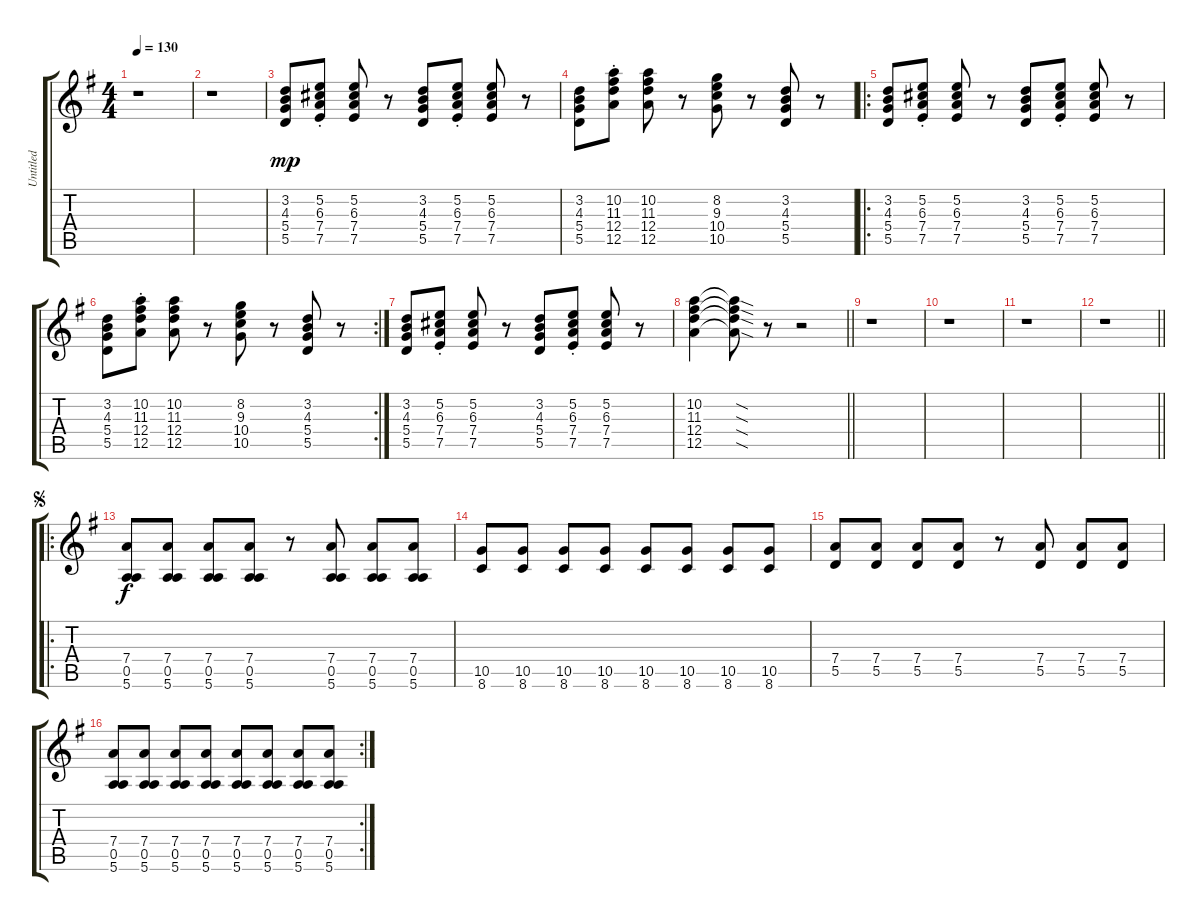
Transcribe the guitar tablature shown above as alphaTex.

\track ("Untitled" "Untitled") {instrument distortionguitar}
\staff {score tabs}
\tuning (E4 B3 G3 D3 A2 E2) {hide}
\ts (4 4)
\tempo 130
\clef g2
\ks g
r.1{dy f} |
r.1 |
(3.2 4.3 5.4 5.5).8{dy mp} (5.2{st} 6.3{st} 7.4{st} 7.5{st}).8 (5.2 6.3 7.4 7.5).8 r.8 (3.2 4.3 5.4 5.5).8 (5.2{st} 6.3{st} 7.4{st} 7.5{st}).8 (5.2 6.3 7.4 7.5).8 r.8 |
(3.2 4.3 5.4 5.5).8 (10.2{st} 11.3{st} 12.4{st} 12.5{st}).8 (10.2 11.3 12.4 12.5).8 r.8 (8.2 9.3 10.4 10.5).8 r.8 (3.2 4.3 5.4 5.5).8 r.8 |
\ro
(3.2 4.3 5.4 5.5).8 (5.2{st} 6.3{st} 7.4{st} 7.5{st}).8 (5.2 6.3 7.4 7.5).8 r.8 (3.2 4.3 5.4 5.5).8 (5.2{st} 6.3{st} 7.4{st} 7.5{st}).8 (5.2 6.3 7.4 7.5).8 r.8 |
\rc 2
(3.2 4.3 5.4 5.5).8 (10.2{st} 11.3{st} 12.4{st} 12.5{st}).8 (10.2 11.3 12.4 12.5).8 r.8 (8.2 9.3 10.4 10.5).8 r.8 (3.2 4.3 5.4 5.5).8 r.8 |
(3.2 4.3 5.4 5.5).8 (5.2{st} 6.3{st} 7.4{st} 7.5{st}).8 (5.2 6.3 7.4 7.5).8 r.8 (3.2 4.3 5.4 5.5).8 (5.2{st} 6.3{st} 7.4{st} 7.5{st}).8 (5.2 6.3 7.4 7.5).8 r.8 |
\barLineRight lightlight
(10.2 11.3 12.4 12.5).4 (10.2{sod t} 11.3{sod t} 12.4{sod t} 12.5{sod t}).8 r.8 r.2 |
r.1 |
r.1 |
r.1 |
\barLineRight lightlight
r.1 |
\ro
\jump segno
(7.4 0.5 5.6).8{dy f} (7.4 0.5 5.6).8 (7.4 0.5 5.6).8 (7.4 0.5 5.6).8 r.8 (7.4 0.5 5.6).8 (7.4 0.5 5.6).8 (7.4 0.5 5.6).8 |
(10.5 8.6).8 (10.5 8.6).8 (10.5 8.6).8 (10.5 8.6).8 (10.5 8.6).8 (10.5 8.6).8 (10.5 8.6).8 (10.5 8.6).8 |
(7.4 5.5).8 (7.4 5.5).8 (7.4 5.5).8 (7.4 5.5).8 r.8 (7.4 5.5).8 (7.4 5.5).8 (7.4 5.5).8 |
\rc 2
(7.4 0.5 5.6).8 (7.4 0.5 5.6).8 (7.4 0.5 5.6).8 (7.4 0.5 5.6).8 (7.4 0.5 5.6).8 (7.4 0.5 5.6).8 (7.4 0.5 5.6).8 (7.4 0.5 5.6).8
